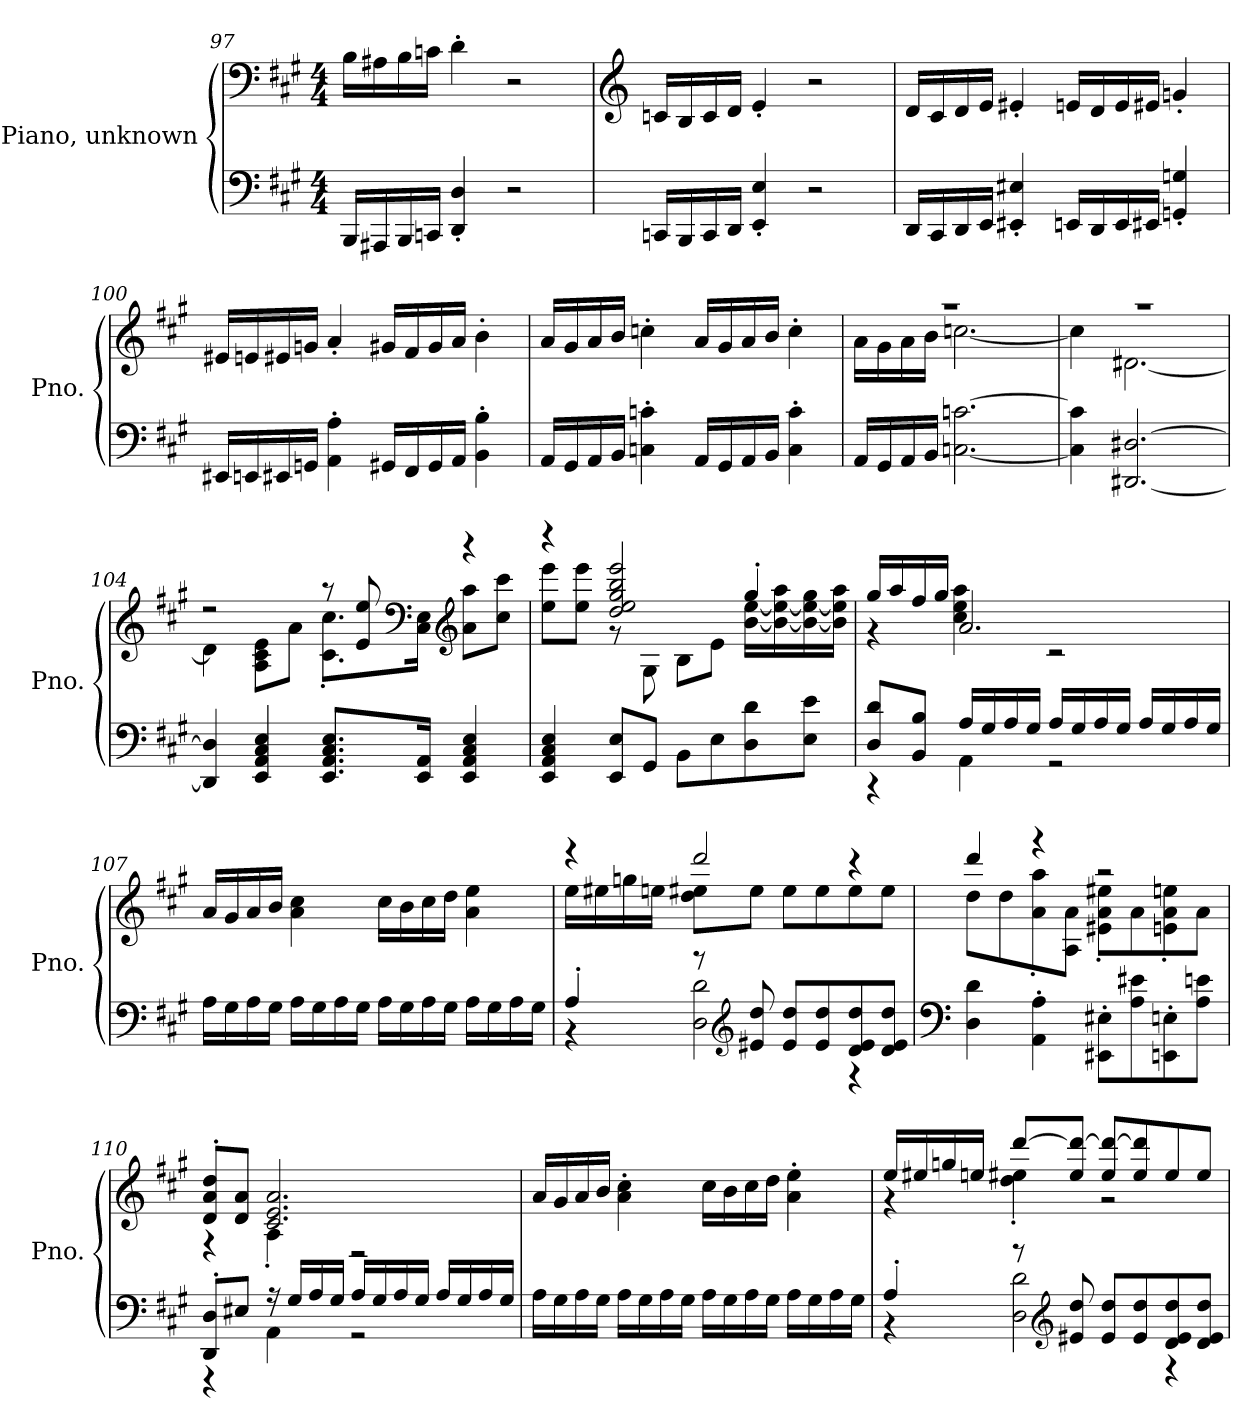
**kern	**kern
*part1	*part1
*staff2	*staff1
*I"Piano, unknown	*
*I'Pno.	*
*clefF4	*clefF4
*k[f#c#g#]	*k[f#c#g#]
*M4/4	*M4/4
=97	=97
16BBB/LL	16B\LL
16AAA#X/	16A#X\
16BBB/	16B\
16CCn/JJ	16cn\JJ
4DD/' 4D/'	4d'\
2r	2r
=98	=98
*	*clefG2
16CCn/LL	16cn/LL
16BBB/	16B/
16CC/	16c/
16DD/JJ	16d/JJ
4EE/' 4E/'	4e'/
2r	2r
=99	=99
16DD/LL	16d/LL
16CC#/	16c#/
16DD/	16d/
16EE/JJ	16e/JJ
4EE#X/' 4E#X/'	4e#X'/
16EEn/LL	16en/LL
16DD/	16d/
16EE/	16e/
16EE#X/JJ	16e#X/JJ
4GGn/' 4Gn/'	4gn'/
!!LO:LB:g=z
=100	=100
16EE#X/LL	16e#X/LL
16EEn/	16en/
16EE#X/	16e#X/
16GGn/JJ	16gn/JJ
4AA\' 4A\'	4a'/
16GG#X/LL	16g#X/LL
16FF#/	16f#/
16GG#/	16g#/
16AA/JJ	16a/JJ
4BB\' 4B\'	4b'\
=101	=101
16AA/LL	16a/LL
16GG#/	16g#/
16AA/	16a/
16BB/JJ	16b/JJ
4Cn\' 4cn\'	4ccn'\
16AA/LL	16a/LL
16GG#/	16g#/
16AA/	16a/
16BB/JJ	16b/JJ
4C\' 4c\'	4cc'\
=102	=102
*	*^
16AA/LL	1r	16a\LL
16GG#/	.	16g#\
16AA/	.	16a\
16BB/JJ	.	16b\JJ
[2.Cn\ [2.cn\	.	[2.ccn\
=103	=103	=103
4C\] 4c\]	1r	4cc\]
[2.DD#X/ [2.D#X/	.	[2.d#X\
!!LO:LB:g=z	!!
=104	=104	=104
4DD#/] 4D#/]	2r	4d#\]
4EE/ 4AA/ 4C#/ 4E/	.	8A\ 8c#\ 8e\L
.	.	8a\J
8.EE/ 8.AA/ 8.C#/ 8.E/L	8r	8.c#\' 8.cc#\'L
.	8e/ 8ee/	.
*	*clefF4	*
16EE/ 16AA/Jk	.	16C#\ 16E\Jk
*	*clefG2	*
4EE/ 4AA/ 4C#/ 4E/	4r	8a\ 8aa\L
.	.	8cc#\ 8ccc#\J
=105	=105	=105
4EE/ 4AA/ 4C#/ 4E/	4r	8ee\ 8eee\L
.	.	8ee\ 8eee\J
8EE/ 8E/L	2dd/ 2ee/ 2gg#/ 2bb/ 2eee/	8r
8GG#/J	.	8G#\
8BB\L	.	8B\L
8E\	.	8e\J
8D\ 8d\	4gg#'/	[16b\ [16ee\LL
.	.	16b\_ 16ee\_ 16aa\
8E\ 8e\J	.	16b\_ 16ee\_ 16gg#\
.	.	16b\] 16ee\] 16aa\JJ
=106	=106	=106
*^	*	*
8D/ 8d/L	4r	16gg#/LL	4r
.	.	16aa/	.
8BB/ 8B/J	.	16ff#/	.
.	.	16gg#/JJ	.
16A/LL	4AA\	2.a/	4cc#\ 4ee\ 4aa\
16G#/	.	.	.
16A/	.	.	.
16G#/JJ	.	.	.
16A/LL	2r	.	2r
16G#/	.	.	.
16A/	.	.	.
16G#/JJ	.	.	.
16A/LL	.	.	.
16G#/	.	.	.
16A/	.	.	.
16G#/JJ	.	.	.
*v	*v	*	*
*	*v	*v
!!LO:LB:g=z
=107	=107
16A\LL	16a/LL
16G#\	16g#/
16A\	16a/
16G#\JJ	16b/JJ
16A\LL	4a\ 4cc#\
16G#\	.
16A\	.
16G#\JJ	.
16A\LL	16cc#\LL
16G#\	16b\
16A\	16cc#\
16G#\JJ	16dd\JJ
16A\LL	4a\ 4ee\
16G#\	.
16A\	.
16G#\JJ	.
=108	=108
*^	*^
4A'/	4r	4r	16ee\LL
.	.	.	16ee#X\
.	.	.	16ggn\
.	.	.	16een\JJ
8r	2D\ 2d\	2ddd/	8dd\ 8ee#X\L
*clefG2	*	*	*
8e#X/ 8dd/	.	.	8ee#\J
8e#/ 8dd/L	.	.	8ee#\L
8e#/ 8dd/	.	.	8ee#\
8d/ 8e#/ 8dd/	4r	4r	8ee#\
8d/ 8e#/ 8dd/J	.	.	8ee#\J
*v	*v	*	*
!!LO:PB:g=z	!!
=109	=109	=109
*clefF4	*	*
4D\ 4d\	4ddd/	8dd\L
.	.	8dd\
4AA\' 4A\'	4r	8a\' 8aa\'
.	.	8A\ 8a\J
8EE#X\' 8E#X\'L	2r	8e#X\' 8a\' 8ee#X\'L
8A\ 8e#X\	.	8a\
8EEn\' 8En\'	.	8en\' 8a\' 8een\'
8A\ 8en\J	.	8a\J
=110	=110	=110
*^	*	*
8DD/' 8D/'L	4r	8d/' 8a/' 8dd/'L	4r
8E#X/J	.	8d/ 8a/J	.
16r	4AA\	2.c#/ 2.e/ 2.a/	4A'\
16G#/LL	.	.	.
16A/	.	.	.
16G#/JJ	.	.	.
16A/LL	2r	.	2r
16G#/	.	.	.
16A/	.	.	.
16G#/JJ	.	.	.
16A/LL	.	.	.
16G#/	.	.	.
16A/	.	.	.
16G#/JJ	.	.	.
*v	*v	*	*
*	*v	*v
=111	=111
16A\LL	16a/LL
16G#\	16g#/
16A\	16a/
16G#\JJ	16b/JJ
16A\LL	4a\' 4cc#\'
16G#\	.
16A\	.
16G#\JJ	.
16A\LL	16cc#\LL
16G#\	16b\
16A\	16cc#\
16G#\JJ	16dd\JJ
16A\LL	4a\' 4ee\'
16G#\	.
16A\	.
16G#\JJ	.
!!LO:LB:g=z
=112	=112
*^	*^
4A'/	4r	16ee/LL	4r
.	.	16ee#X/	.
.	.	16ggn/	.
.	.	16een/JJ	.
8r	2D\ 2d\	[8ddd/L	4dd\' 4ee#X\'
*clefG2	*	*	*
8e#X/ 8dd/	.	8ee#/ 8ddd/_J	.
8e#/ 8dd/L	.	8ee#/ 8ddd/_L	2r
8e#/ 8dd/	.	8ee#/ 8ddd/]	.
8d/ 8e#/ 8dd/	4r	8ee#/	.
8d/ 8e#/ 8dd/J	.	8ee#/J	.
*v	*v	*	*
*	*v	*v
=	=
*-	*-
